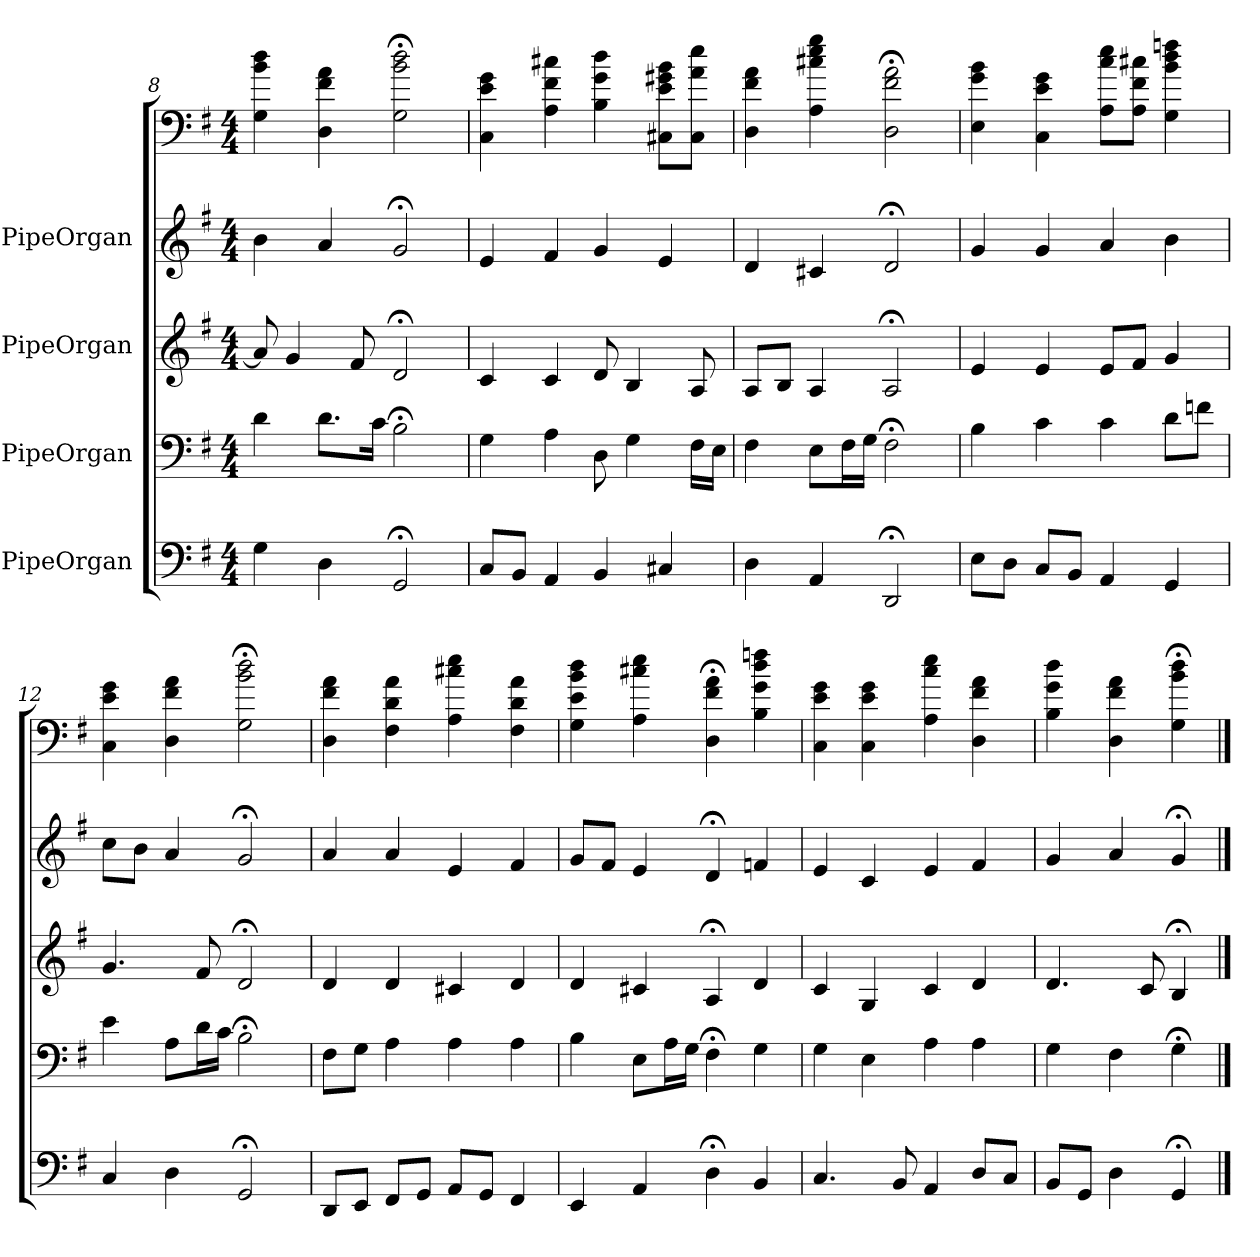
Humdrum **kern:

**kern	**kern	**kern	**kern	**kern
*part5	*part4	*part3	*part2	*part1
*staff5	*staff4	*staff3	*staff2	*staff1
*I"PipeOrgan	*I"PipeOrgan	*I"PipeOrgan	*I"PipeOrgan	*
*k[f#]	*k[f#]	*k[f#]	*k[f#]	*k[f#]
*G:	*G:	*G:	*G:	*G:
*M4/4	*M4/4	*M4/4	*M4/4	*M4/4
=8	=8	=8	=8	=8
4G	4d	8a]	4b	4G 4b 4dd
.	.	4g	.	.
4D	8.dL	.	4a	4D 4f# 4a
.	.	8f#	.	.
.	16cJk	.	.	.
2GG;<	2B;<	2d;<	2g;<	2G;< 2b;< 2dd;<
=9	=9	=9	=9	=9
8CL	4G	4c	4e	4C 4e 4g
8BBJ	.	.	.	.
4AA	4A	4c	4f#	4A 4f# 4cc#X
4BB	8D	8d	4g	4B 4g 4dd
.	4G	4B	.	.
4C#X	.	.	4e	8C#X 8e 8g#X 8bL
.	16F#LL	8A	.	8C# 8a 8eeJ
.	16EJJ	.	.	.
=10	=10	=10	=10	=10
4D	4F#	8AL	4d	4D 4f# 4a
.	.	8BJ	.	.
4AA	8EL	4A	4c#X	4A 4cc#X 4ee 4gg
.	16F#L	.	.	.
.	16GJJ	.	.	.
2DD;<	2F#;<	2A;<	2d;<	2D;< 2f#;< 2a;<
=11	=11	=11	=11	=11
8EL	4B	4e	4g	4E 4g 4b
8DJ	.	.	.	.
8CL	4c	4e	4g	4C 4e 4g
8BBJ	.	.	.	.
4AA	4c	8eL	4a	8A 8cc 8eeL
.	.	8f#J	.	8A 8f# 8cc#XJ
4GG	8dL	4g	4b	4G 4b 4dd 4ffn
.	8fnJ	.	.	.
=12	=12	=12	=12	=12
4C	4e	4.g	8ccL	4C 4e 4g
.	.	.	8bJ	.
4D	8AL	.	4a	4D 4f# 4a
.	16dL	8f#	.	.
.	16cJJ	.	.	.
2GG;<	2B;<	2d;<	2g;<	2G;< 2b;< 2dd;<
=13	=13	=13	=13	=13
8DDL	8F#L	4d	4a	4D 4f# 4a
8EEJ	8GJ	.	.	.
8FF#L	4A	4d	4a	4F# 4d 4a
8GGJ	.	.	.	.
8AAL	4A	4c#X	4e	4A 4cc#X 4ee
8GGJ	.	.	.	.
4FF#	4A	4d	4f#	4F# 4d 4a
=14	=14	=14	=14	=14
4EE	4B	4d	8gL	4G 4e 4b 4dd
.	.	.	8f#J	.
4AA	8EL	4c#X	4e	4A 4cc#X 4ee
.	16AL	.	.	.
.	16GJJ	.	.	.
4D;<	4F#;<	4A;<	4d;<	4D;< 4f#;< 4a;<
4BB	4G	4d	4fn	4B 4g 4dd 4ffn
=15	=15	=15	=15	=15
4.C	4G	4c	4e	4C 4e 4g
.	4E	4G	4c	4C 4e 4g
8BB	.	.	.	.
4AA	4A	4c	4e	4A 4cc 4ee
8DL	4A	4d	4f#	4D 4f# 4a
8CJ	.	.	.	.
=16	=16	=16	=16	=16
8BBL	4G	4.d	4g	4B 4g 4dd
8GGJ	.	.	.	.
4D	4F#	.	4a	4D 4f# 4a
.	.	8c	.	.
4GG;<	4G;<	4B;<	4g;<	4G;< 4b;< 4dd;<
==	==	==	==	==
*-	*-	*-	*-	*-
